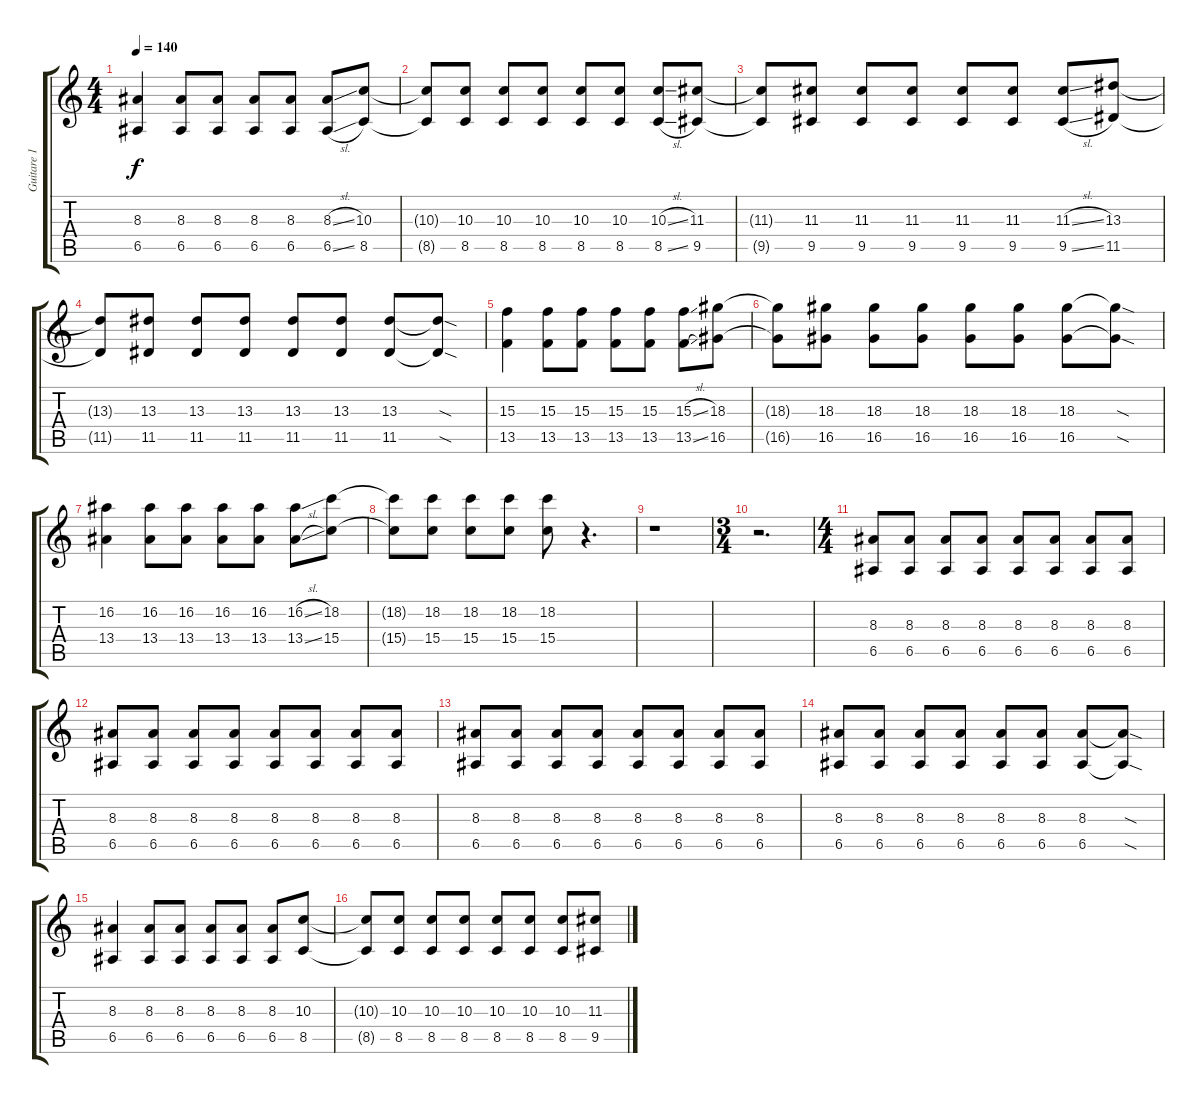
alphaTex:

\track ("Guitare 1" "Guitare 1") {instrument distortionguitar}
\staff {score tabs}
\tuning (B3 Gb3 D3 A2 E2 B1) {hide}
\ts (4 4)
\tempo 140
\clef g2
\ks c
(8.3 6.5).4{dy f} (8.3 6.5).8 (8.3 6.5).8 (8.3 6.5).8 (8.3 6.5).8 (8.3{sl} 6.5{sl}).8 (10.3 8.5).8 |
(10.3{t} 8.5{t}).8 (10.3 8.5).8 (10.3 8.5).8 (10.3 8.5).8 (10.3 8.5).8 (10.3 8.5).8 (10.3{sl} 8.5{sl}).8 (11.3 9.5).8 |
(11.3{t} 9.5{t}).8 (11.3 9.5).8 (11.3 9.5).8 (11.3 9.5).8 (11.3 9.5).8 (11.3 9.5).8 (11.3{sl} 9.5{sl}).8 (13.3 11.5).8 |
(13.3{t} 11.5{t}).8 (13.3 11.5).8 (13.3 11.5).8 (13.3 11.5).8 (13.3 11.5).8 (13.3 11.5).8 (13.3 11.5).8 (13.3{sod t} 11.5{sod t}).8 |
(15.3 13.5).4 (15.3 13.5).8 (15.3 13.5).8 (15.3 13.5).8 (15.3 13.5).8 (15.3{sl} 13.5{sl}).8 (18.3 16.5).8 |
(18.3{t} 16.5{t}).8 (18.3 16.5).8 (18.3 16.5).8 (18.3 16.5).8 (18.3 16.5).8 (18.3 16.5).8 (18.3 16.5).8 (18.3{sod t} 16.5{sod t}).8 |
(16.2 13.4).4 (16.2 13.4).8 (16.2 13.4).8 (16.2 13.4).8 (16.2 13.4).8 (16.2{sl} 13.4{sl}).8 (18.2 15.4).8 |
(18.2{t} 15.4{t}).8 (18.2 15.4).8 (18.2 15.4).8 (18.2 15.4).8 (18.2 15.4).8 r.4{d} |
r.1 |
\ts (3 4)
r.2{d} |
\ts (4 4)
(8.3 6.5).8 (8.3 6.5).8 (8.3 6.5).8 (8.3 6.5).8 (8.3 6.5).8 (8.3 6.5).8 (8.3 6.5).8 (8.3 6.5).8 |
(8.3 6.5).8 (8.3 6.5).8 (8.3 6.5).8 (8.3 6.5).8 (8.3 6.5).8 (8.3 6.5).8 (8.3 6.5).8 (8.3 6.5).8 |
(8.3 6.5).8 (8.3 6.5).8 (8.3 6.5).8 (8.3 6.5).8 (8.3 6.5).8 (8.3 6.5).8 (8.3 6.5).8 (8.3 6.5).8 |
(8.3 6.5).8 (8.3 6.5).8 (8.3 6.5).8 (8.3 6.5).8 (8.3 6.5).8 (8.3 6.5).8 (8.3 6.5).8 (8.3{sod t} 6.5{sod t}).8 |
(8.3 6.5).4 (8.3 6.5).8 (8.3 6.5).8 (8.3 6.5).8 (8.3 6.5).8 (8.3 6.5).8 (10.3 8.5).8 |
(10.3{t} 8.5{t}).8 (10.3 8.5).8 (10.3 8.5).8 (10.3 8.5).8 (10.3 8.5).8 (10.3 8.5).8 (10.3 8.5).8 (11.3 9.5).8
